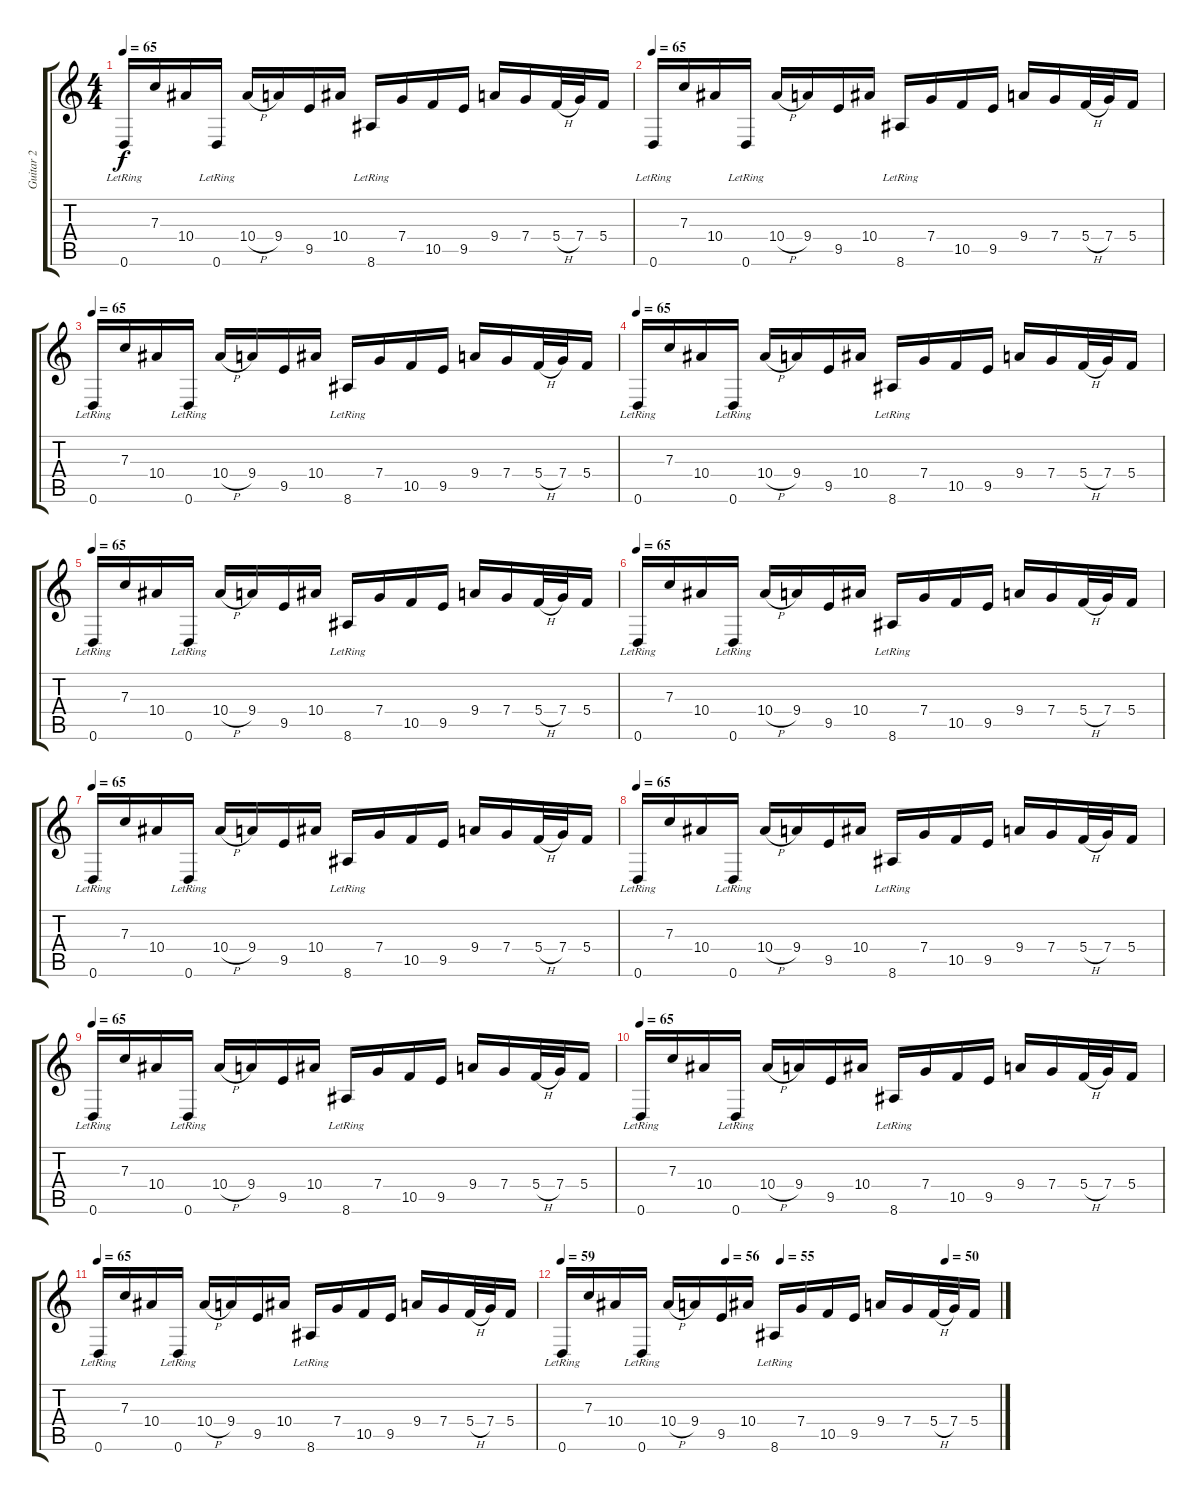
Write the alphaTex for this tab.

\track ("Guitar 2" "Guitar 2") {instrument acousticguitarsteel}
\staff {score tabs}
\tuning (D4 A3 F3 C3 G2 D2) {hide}
\ts (4 4)
\tempo 65
\clef g2
\ks c
0.6{lr}.16{dy f} 7.3.16 10.4.16 0.6{lr}.16 10.4{h}.16 9.4.16 9.5.16 10.4.16 8.6{lr}.16 7.4.16 10.5.16 9.5.16 9.4.16 7.4.16 5.4{h}.32 7.4.32 5.4.16 |
\tempo 65
0.6{lr}.16 7.3.16 10.4.16 0.6{lr}.16 10.4{h}.16 9.4.16 9.5.16 10.4.16 8.6{lr}.16 7.4.16 10.5.16 9.5.16 9.4.16 7.4.16 5.4{h}.32 7.4.32 5.4.16 |
\tempo 65
0.6{lr}.16 7.3.16 10.4.16 0.6{lr}.16 10.4{h}.16 9.4.16 9.5.16 10.4.16 8.6{lr}.16 7.4.16 10.5.16 9.5.16 9.4.16 7.4.16 5.4{h}.32 7.4.32 5.4.16 |
\tempo 65
0.6{lr}.16 7.3.16 10.4.16 0.6{lr}.16 10.4{h}.16 9.4.16 9.5.16 10.4.16 8.6{lr}.16 7.4.16 10.5.16 9.5.16 9.4.16 7.4.16 5.4{h}.32 7.4.32 5.4.16 |
\tempo 65
0.6{lr}.16 7.3.16 10.4.16 0.6{lr}.16 10.4{h}.16 9.4.16 9.5.16 10.4.16 8.6{lr}.16 7.4.16 10.5.16 9.5.16 9.4.16 7.4.16 5.4{h}.32 7.4.32 5.4.16 |
\tempo 65
0.6{lr}.16 7.3.16 10.4.16 0.6{lr}.16 10.4{h}.16 9.4.16 9.5.16 10.4.16 8.6{lr}.16 7.4.16 10.5.16 9.5.16 9.4.16 7.4.16 5.4{h}.32 7.4.32 5.4.16 |
\tempo 65
0.6{lr}.16 7.3.16 10.4.16 0.6{lr}.16 10.4{h}.16 9.4.16 9.5.16 10.4.16 8.6{lr}.16 7.4.16 10.5.16 9.5.16 9.4.16 7.4.16 5.4{h}.32 7.4.32 5.4.16 |
\tempo 65
0.6{lr}.16 7.3.16 10.4.16 0.6{lr}.16 10.4{h}.16 9.4.16 9.5.16 10.4.16 8.6{lr}.16 7.4.16 10.5.16 9.5.16 9.4.16 7.4.16 5.4{h}.32 7.4.32 5.4.16 |
\tempo 65
0.6{lr}.16 7.3.16 10.4.16 0.6{lr}.16 10.4{h}.16 9.4.16 9.5.16 10.4.16 8.6{lr}.16 7.4.16 10.5.16 9.5.16 9.4.16 7.4.16 5.4{h}.32 7.4.32 5.4.16 |
\tempo 65
0.6{lr}.16 7.3.16 10.4.16 0.6{lr}.16 10.4{h}.16 9.4.16 9.5.16 10.4.16 8.6{lr}.16 7.4.16 10.5.16 9.5.16 9.4.16 7.4.16 5.4{h}.32 7.4.32 5.4.16 |
\tempo 65
0.6{lr}.16 7.3.16 10.4.16 0.6{lr}.16 10.4{h}.16 9.4.16 9.5.16 10.4.16 8.6{lr}.16 7.4.16 10.5.16 9.5.16 9.4.16 7.4.16 5.4{h}.32 7.4.32 5.4.16 |
\tempo 65
\tempo 59
\tempo (56 0.375)
\tempo (55 0.5)
\tempo (50 0.875)
0.6{lr}.16 7.3.16 10.4.16 0.6{lr}.16 10.4{h}.16 9.4.16 9.5.16 10.4.16 8.6{lr}.16 7.4.16 10.5.16 9.5.16 9.4.16 7.4.16 5.4{h}.32 7.4.32 5.4.16
